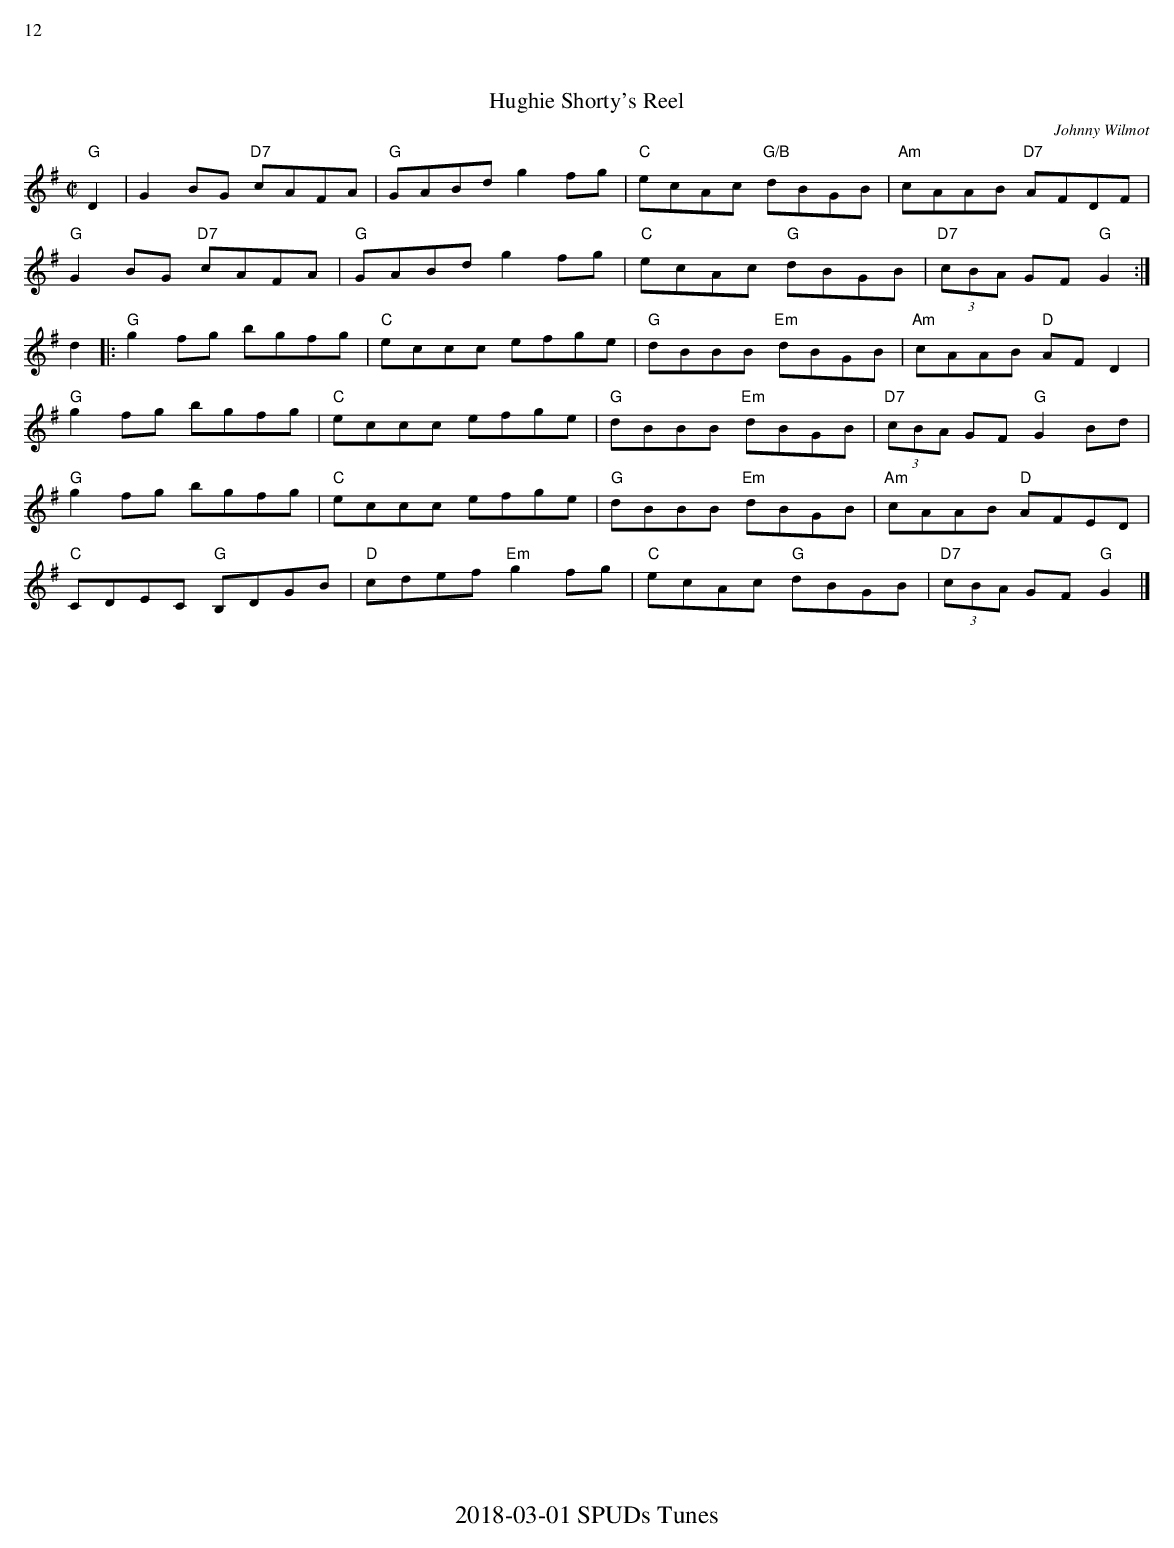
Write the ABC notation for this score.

X:1
%%text 12
T: Hughie Shorty's Reel
C: Johnny Wilmot
M: C|
L:1/8
K: G
"G"D2|G2BG "D7"cAFA| "G"GABd g2fg| "C"ecAc "G/B"dBGB| "Am"cAAB "D7"AFDF|
"G"G2BG "D7"cAFA| "G"GABd g2fg| "C"ecAc "G"dBGB| "D7"(3cBA GF "G"G2 :|
d2|:"G"g2fg bgfg| "C"eccc efge| "G"dBBB "Em"dBGB| "Am"cAAB "D"AFD2|
"G"g2fg bgfg| "C"eccc efge| "G"dBBB "Em"dBGB| "D7"(3cBA GF "G"G2 Bd|
"G"g2fg bgfg| "C"eccc efge| "G"dBBB "Em"dBGB| "Am"cAAB "D"AFED|
"C"CDEC "G"B,DGB| "D"cdef "Em"g2fg| "C"ecAc "G"dBGB|"D7"(3cBA GF "G"G2|]
